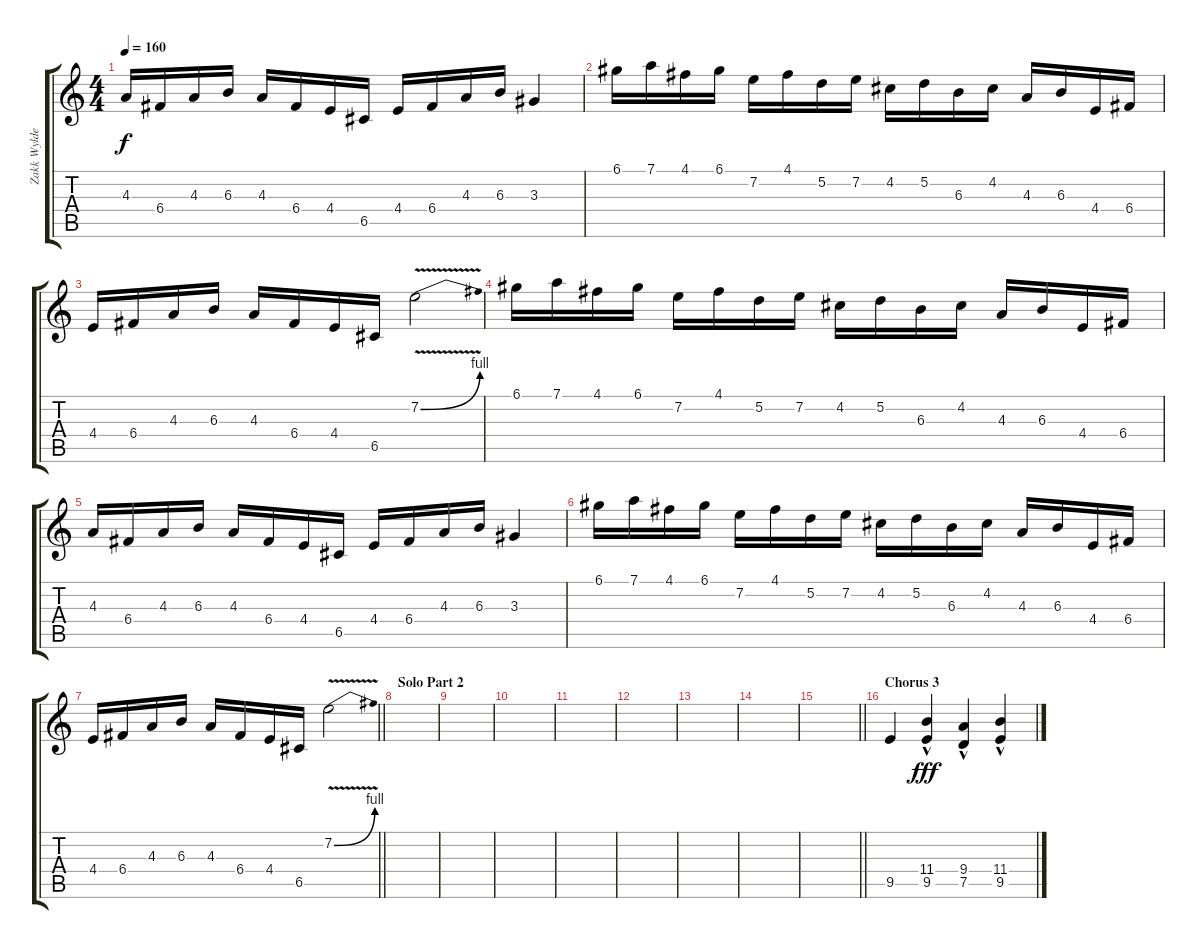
\track ("Zakk Wylde - Lead Guitar" "Zakk Wylde") {instrument distortionguitar}
\staff {score tabs}
\tuning (D4 A3 F3 C3 G2 D2) {hide}
\ts (4 4)
\tempo 160
\clef g2
\ks c
4.3.16{dy f} 6.4.16 4.3.16 6.3.16 4.3.16 6.4.16 4.4.16 6.5.16 4.4.16 6.4.16 4.3.16 6.3.16 3.3.4 |
6.1.16{volume 14} 7.1.16 4.1.16 6.1.16 7.2.16 4.1.16 5.2.16 7.2.16 4.2.16 5.2.16 6.3.16 4.2.16 4.3.16 6.3.16 4.4.16 6.4.16 |
4.4.16 6.4.16 4.3.16 6.3.16 4.3.16 6.4.16 4.4.16 6.5.16 7.2{be (bend 0 0 60 4) v}.2 |
6.1.16{volume 14} 7.1.16 4.1.16 6.1.16 7.2.16 4.1.16 5.2.16 7.2.16 4.2.16 5.2.16 6.3.16 4.2.16 4.3.16 6.3.16 4.4.16 6.4.16 |
4.3.16 6.4.16 4.3.16 6.3.16 4.3.16 6.4.16 4.4.16 6.5.16 4.4.16 6.4.16 4.3.16 6.3.16 3.3.4 |
6.1.16{volume 14} 7.1.16 4.1.16 6.1.16 7.2.16 4.1.16 5.2.16 7.2.16 4.2.16 5.2.16 6.3.16 4.2.16 4.3.16 6.3.16 4.4.16 6.4.16 |
\barLineRight lightlight
4.4.16 6.4.16 4.3.16 6.3.16 4.3.16 6.4.16 4.4.16 6.5.16 7.2{be (bend 0 0 60 4) v}.2 |
\section ("" "Solo Part 2")
|
|
|
|
|
|
|
\barLineRight lightlight
|
\section ("" "Chorus 3")
9.5.4{volume 12} (11.4{hac} 9.5).4{dy fff} (9.4{hac} 7.5).4 (11.4{hac} 9.5).4
